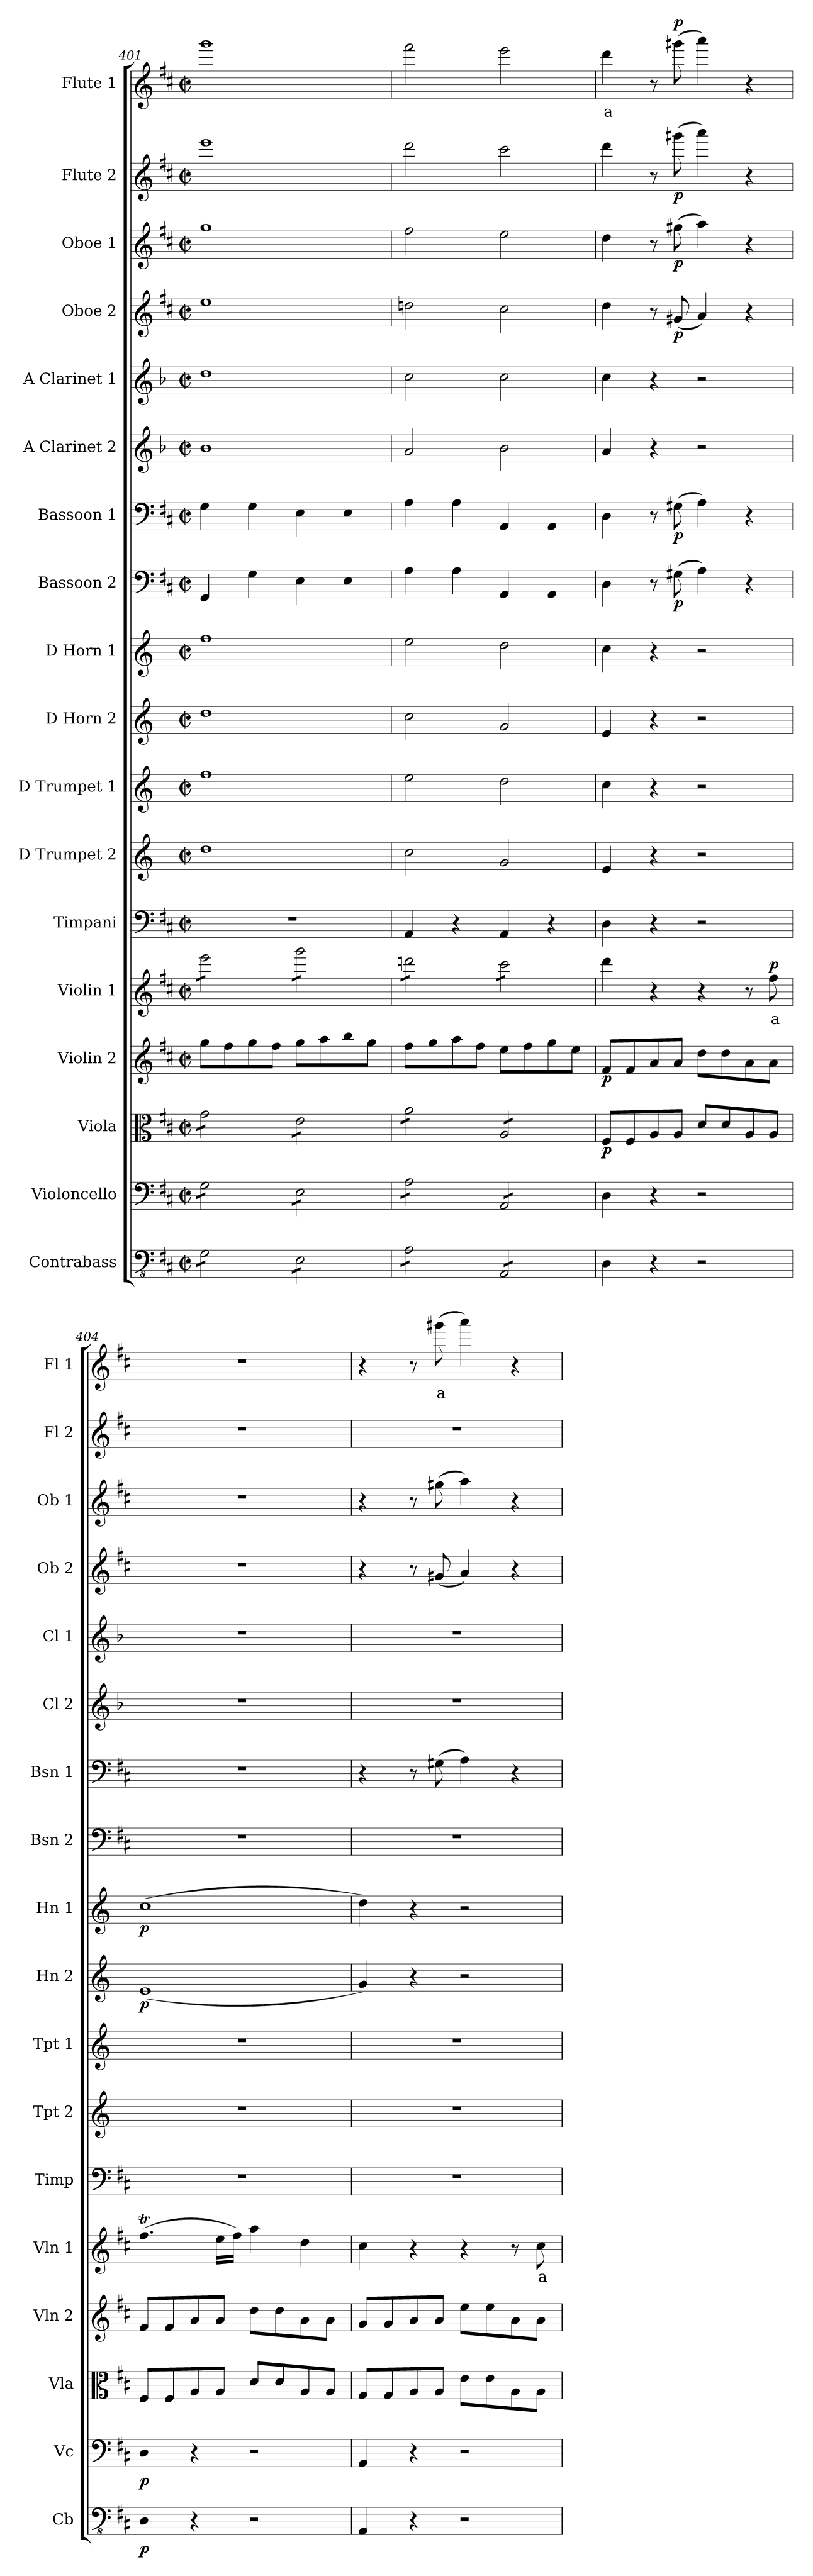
**kern	**dynam	**kern	**dynam	**kern	**dynam	**kern	**dynam	**kern	**text	**dynam	**kern	**kern	**kern	**kern	**dynam	**kern	**dynam	**kern	**dynam	**kern	**dynam	**kern	**kern	**kern	**dynam	**kern	**dynam	**kern	**dynam	**kern	**text	**dynam
*part18	*part18	*part17	*part17	*part16	*part16	*part15	*part15	*part14	*part14	*part14	*part13	*part12	*part11	*part10	*part10	*part9	*part9	*part8	*part8	*part7	*part7	*part6	*part5	*part4	*part4	*part3	*part3	*part2	*part2	*part1	*part1	*part1
*staff18	*staff18	*staff17	*staff17	*staff16	*staff16	*staff15	*staff15	*staff14	*staff14	*staff14	*staff13	*staff12	*staff11	*staff10	*staff10	*staff9	*staff9	*staff8	*staff8	*staff7	*staff7	*staff6	*staff5	*staff4	*staff4	*staff3	*staff3	*staff2	*staff2	*staff1	*staff1	*staff1
*I"Contrabass	*	*I"Violoncello	*	*I"Viola	*	*I"Violin 2	*	*I"Violin 1	*	*	*I"Timpani	*I"D Trumpet 2	*I"D Trumpet 1	*I"D Horn 2	*	*I"D Horn 1	*	*I"Bassoon 2	*	*I"Bassoon 1	*	*I"A Clarinet 2	*I"A Clarinet 1	*I"Oboe 2	*	*I"Oboe 1	*	*I"Flute 2	*	*I"Flute 1	*	*
*I'Cb	*	*I'Vc	*	*I'Vla	*	*I'Vln 2	*	*I'Vln 1	*	*	*I'Timp	*I'Tpt 2	*I'Tpt 1	*I'Hn 2	*	*I'Hn 1	*	*I'Bsn 2	*	*I'Bsn 1	*	*I'Cl 2	*I'Cl 1	*I'Ob 2	*	*I'Ob 1	*	*I'Fl 2	*	*I'Fl 1	*	*
*clefFv4	*	*clefF4	*	*clefC3	*	*clefG2	*	*clefG2	*	*	*clefF4	*clefG2	*clefG2	*clefG2	*	*clefG2	*	*clefF4	*	*clefF4	*	*clefG2	*clefG2	*clefG2	*	*clefG2	*	*clefG2	*	*clefG2	*	*
*	*	*	*	*	*	*	*	*	*	*	*	*ITrd-1c-2	*ITrd-1c-2	*ITrd6c10	*	*ITrd6c10	*	*	*	*	*	*ITrd2c3	*ITrd2c3	*	*	*	*	*	*	*	*	*
*k[f#c#]	*	*k[f#c#]	*	*k[f#c#]	*	*k[f#c#]	*	*k[f#c#]	*	*	*k[f#c#]	*k[f#c#]	*k[f#c#]	*k[f#c#]	*	*k[f#c#]	*	*k[f#c#]	*	*k[f#c#]	*	*k[f#c#]	*k[f#c#]	*k[f#c#]	*	*k[f#c#]	*	*k[f#c#]	*	*k[f#c#]	*	*
*M2/2	*	*M2/2	*	*M2/2	*	*M2/2	*	*M2/2	*	*	*M2/2	*M2/2	*M2/2	*M2/2	*	*M2/2	*	*M2/2	*	*M2/2	*	*M2/2	*M2/2	*M2/2	*	*M2/2	*	*M2/2	*	*M2/2	*	*
*met(c|)	*	*met(c|)	*	*met(c|)	*	*met(c|)	*	*met(c|)	*	*	*met(c|)	*met(c|)	*met(c|)	*met(c|)	*	*met(c|)	*	*met(c|)	*	*met(c|)	*	*met(c|)	*met(c|)	*met(c|)	*	*met(c|)	*	*met(c|)	*	*met(c|)	*	*
=401	=401	=401	=401	=401	=401	=401	=401	=401	=401	=401	=401	=401	=401	=401	=401	=401	=401	=401	=401	=401	=401	=401	=401	=401	=401	=401	=401	=401	=401	=401	=401	=401
*tremolo	*	*	*	*	*	*	*	*	*	*	*	*	*	*	*	*	*	*	*	*	*	*	*	*	*	*	*	*	*	*	*	*
*	*	*tremolo	*	*	*	*	*	*	*	*	*	*	*	*	*	*	*	*	*	*	*	*	*	*	*	*	*	*	*	*	*	*
*	*	*	*	*tremolo	*	*	*	*	*	*	*	*	*	*	*	*	*	*	*	*	*	*	*	*	*	*	*	*	*	*	*	*
*	*	*	*	*	*	*	*	*tremolo	*	*	*	*	*	*	*	*	*	*	*	*	*	*	*	*	*	*	*	*	*	*	*	*
8GG\L	.	8G\L	.	8g\L	.	8gg\L	.	8eee\L	.	.	1r	1ee	1gg	1e	.	1g	.	4GG/	.	4G\	.	1g	1b	1ee	.	1gg	.	1eee	.	1ggg	.	.
8GG\	.	8G\	.	8g\	.	8ff#\	.	8eee\	.	.	.	.	.	.	.	.	.	.	.	.	.	.	.	.	.	.	.	.	.	.	.	.
8GG\	.	8G\	.	8g\	.	8gg\	.	8eee\	.	.	.	.	.	.	.	.	.	4G\	.	4G\	.	.	.	.	.	.	.	.	.	.	.	.
8GG\J	.	8G\J	.	8g\J	.	8ff#\J	.	8eee\J	.	.	.	.	.	.	.	.	.	.	.	.	.	.	.	.	.	.	.	.	.	.	.	.
8EE\L	.	8E\L	.	8e\L	.	8gg\L	.	8ggg\L	.	.	.	.	.	.	.	.	.	4E\	.	4E\	.	.	.	.	.	.	.	.	.	.	.	.
8EE\	.	8E\	.	8e\	.	8aa\	.	8ggg\	.	.	.	.	.	.	.	.	.	.	.	.	.	.	.	.	.	.	.	.	.	.	.	.
8EE\	.	8E\	.	8e\	.	8bb\	.	8ggg\	.	.	.	.	.	.	.	.	.	4E\	.	4E\	.	.	.	.	.	.	.	.	.	.	.	.
8EE\J	.	8E\J	.	8e\J	.	8gg\J	.	8ggg\J	.	.	.	.	.	.	.	.	.	.	.	.	.	.	.	.	.	.	.	.	.	.	.	.
=402	=402	=402	=402	=402	=402	=402	=402	=402	=402	=402	=402	=402	=402	=402	=402	=402	=402	=402	=402	=402	=402	=402	=402	=402	=402	=402	=402	=402	=402	=402	=402	=402
8AA\L	.	8A\L	.	8a\L	.	8ff#\L	.	8dddn\L	.	.	4AA/	2dd\	2ff#\	2d\	.	2f#\	.	4A\	.	4A\	.	2f#/	2a\	2ddn\	.	2ff#\	.	2ddd\	.	2fff#\	.	.
8AA\	.	8A\	.	8a\	.	8gg\	.	8dddn\	.	.	.	.	.	.	.	.	.	.	.	.	.	.	.	.	.	.	.	.	.	.	.	.
8AA\	.	8A\	.	8a\	.	8aa\	.	8dddn\	.	.	4r	.	.	.	.	.	.	4A\	.	4A\	.	.	.	.	.	.	.	.	.	.	.	.
8AA\J	.	8A\J	.	8a\J	.	8ff#\J	.	8dddn\J	.	.	.	.	.	.	.	.	.	.	.	.	.	.	.	.	.	.	.	.	.	.	.	.
8AAA/L	.	8AA/L	.	8A/L	.	8ee\L	.	8ccc#\L	.	.	4AA/	2a/	2ee\	2A/	.	2e\	.	4AA/	.	4AA/	.	2g\	2a\	2cc#\	.	2ee\	.	2ccc#\	.	2eee\	.	.
8AAA/	.	8AA/	.	8A/	.	8ff#\	.	8ccc#\	.	.	.	.	.	.	.	.	.	.	.	.	.	.	.	.	.	.	.	.	.	.	.	.
8AAA/	.	8AA/	.	8A/	.	8gg\	.	8ccc#\	.	.	4r	.	.	.	.	.	.	4AA/	.	4AA/	.	.	.	.	.	.	.	.	.	.	.	.
8AAA/J	.	8AA/J	.	8A/J	.	8ee\J	.	8ccc#\J	.	.	.	.	.	.	.	.	.	.	.	.	.	.	.	.	.	.	.	.	.	.	.	.
*	*	*	*	*	*	*	*	*Xtremolo	*	*	*	*	*	*	*	*	*	*	*	*	*	*	*	*	*	*	*	*	*	*	*	*
*	*	*	*	*Xtremolo	*	*	*	*	*	*	*	*	*	*	*	*	*	*	*	*	*	*	*	*	*	*	*	*	*	*	*	*
*	*	*Xtremolo	*	*	*	*	*	*	*	*	*	*	*	*	*	*	*	*	*	*	*	*	*	*	*	*	*	*	*	*	*	*
*Xtremolo	*	*	*	*	*	*	*	*	*	*	*	*	*	*	*	*	*	*	*	*	*	*	*	*	*	*	*	*	*	*	*	*
!!LO:PB:g=z
=403	=403	=403	=403	=403	=403	=403	=403	=403	=403	=403	=403	=403	=403	=403	=403	=403	=403	=403	=403	=403	=403	=403	=403	=403	=403	=403	=403	=403	=403	=403	=403	=403
!	!	!	!	!	!LO:DY:b	!	!LO:DY:b	!	!	!	!	!	!	!	!	!	!	!	!	!	!	!	!	!	!	!	!	!	!	!	!LO:LY:b:color=#FF0000	!
4DD\	.	4D\	.	8F#/L	p	8f#/L	p	4ddd\	.	.	4D\	4f#/	4dd\	4F#/	.	4d\	.	4D\	.	4D\	.	4f#/	4a\	4dd\	.	4dd\	.	4ddd\	.	4ddd\	a	.
.	.	.	.	8F#/	.	8f#/	.	.	.	.	.	.	.	.	.	.	.	.	.	.	.	.	.	.	.	.	.	.	.	.	.	.
4r	.	4r	.	8A/	.	8a/	.	4r	.	.	4r	4r	4r	4r	.	4r	.	8r	.	8r	.	4r	4r	8r	.	8r	.	8r	.	8r	.	.
!	!	!	!	!	!	!	!	!	!	!	!	!	!	!	!	!	!	!	!LO:DY:b	!	!LO:DY:b	!	!	!	!LO:DY:b	!	!LO:DY:b	!	!LO:DY:b	!	!	!LO:DY:b
.	.	.	.	8A/J	.	8a/J	.	.	.	.	.	.	.	.	.	.	.	(8G#X\	p	(8G#X\	p	.	.	(8g#X/	p	(8gg#X\	p	(8ggg#X\	p	(8ggg#X\	.	p
2r	.	2r	.	8d/L	.	8dd\L	.	4r	.	.	2r	2r	2r	2r	.	2r	.	4A\)	.	4A\)	.	2r	2r	4a/)	.	4aa\)	.	4aaa\)	.	4aaa\)	.	.
.	.	.	.	8d/	.	8dd\	.	.	.	.	.	.	.	.	.	.	.	.	.	.	.	.	.	.	.	.	.	.	.	.	.	.
.	.	.	.	8A/	.	8a\	.	8r	.	.	.	.	.	.	.	.	.	4r	.	4r	.	.	.	4r	.	4r	.	4r	.	4r	.	.
!	!	!	!	!	!	!	!	!	!LO:LY:b:color=#FF0000	!LO:DY:b	!	!	!	!	!	!	!	!	!	!	!	!	!	!	!	!	!	!	!	!	!	!
.	.	.	.	8A/J	.	8a\J	.	8ff#\	a	p	.	.	.	.	.	.	.	.	.	.	.	.	.	.	.	.	.	.	.	.	.	.
=404	=404	=404	=404	=404	=404	=404	=404	=404	=404	=404	=404	=404	=404	=404	=404	=404	=404	=404	=404	=404	=404	=404	=404	=404	=404	=404	=404	=404	=404	=404	=404	=404
!	!LO:DY:b	!	!LO:DY:b	!	!	!	!	!	!	!	!	!	!	!	!LO:DY:b	!	!LO:DY:b	!	!	!	!	!	!	!	!	!	!	!	!	!	!	!
4DD\	p	4D\	p	8F#/L	.	8f#/L	.	(4.ff#t\	.	.	1r	1r	1r	(1F#	p	(1d	p	1r	.	1r	.	1r	1r	1r	.	1r	.	1r	.	1r	.	.
.	.	.	.	8F#/	.	8f#/	.	.	.	.	.	.	.	.	.	.	.	.	.	.	.	.	.	.	.	.	.	.	.	.	.	.
4r	.	4r	.	8A/	.	8a/	.	.	.	.	.	.	.	.	.	.	.	.	.	.	.	.	.	.	.	.	.	.	.	.	.	.
.	.	.	.	8A/J	.	8a/J	.	16ee\LL	.	.	.	.	.	.	.	.	.	.	.	.	.	.	.	.	.	.	.	.	.	.	.	.
.	.	.	.	.	.	.	.	16ff#\JJ)	.	.	.	.	.	.	.	.	.	.	.	.	.	.	.	.	.	.	.	.	.	.	.	.
2r	.	2r	.	8d/L	.	8dd\L	.	4aa\	.	.	.	.	.	.	.	.	.	.	.	.	.	.	.	.	.	.	.	.	.	.	.	.
.	.	.	.	8d/	.	8dd\	.	.	.	.	.	.	.	.	.	.	.	.	.	.	.	.	.	.	.	.	.	.	.	.	.	.
.	.	.	.	8A/	.	8a\	.	4dd\	.	.	.	.	.	.	.	.	.	.	.	.	.	.	.	.	.	.	.	.	.	.	.	.
.	.	.	.	8A/J	.	8a\J	.	.	.	.	.	.	.	.	.	.	.	.	.	.	.	.	.	.	.	.	.	.	.	.	.	.
=405	=405	=405	=405	=405	=405	=405	=405	=405	=405	=405	=405	=405	=405	=405	=405	=405	=405	=405	=405	=405	=405	=405	=405	=405	=405	=405	=405	=405	=405	=405	=405	=405
4AAA/	.	4AA/	.	8G/L	.	8g/L	.	4cc#\	.	.	1r	1r	1r	4A/)	.	4e\)	.	1r	.	4r	.	1r	1r	4r	.	4r	.	1r	.	4r	.	.
.	.	.	.	8G/	.	8g/	.	.	.	.	.	.	.	.	.	.	.	.	.	.	.	.	.	.	.	.	.	.	.	.	.	.
4r	.	4r	.	8A/	.	8a/	.	4r	.	.	.	.	.	4r	.	4r	.	.	.	8r	.	.	.	8r	.	8r	.	.	.	8r	.	.
!	!	!	!	!	!	!	!	!	!	!	!	!	!	!	!	!	!	!	!	!	!	!	!	!	!	!	!	!	!	!	!LO:LY:b:color=#FF0000	!
.	.	.	.	8A/J	.	8a/J	.	.	.	.	.	.	.	.	.	.	.	.	.	(8G#X\	.	.	.	(8g#X/	.	(8gg#X\	.	.	.	(8ggg#X\	a	.
2r	.	2r	.	8e\L	.	8ee\L	.	4r	.	.	.	.	.	2r	.	2r	.	.	.	4A\)	.	.	.	4a/)	.	4aa\)	.	.	.	4aaa\)	.	.
.	.	.	.	8e\	.	8ee\	.	.	.	.	.	.	.	.	.	.	.	.	.	.	.	.	.	.	.	.	.	.	.	.	.	.
.	.	.	.	8A\	.	8a\	.	8r	.	.	.	.	.	.	.	.	.	.	.	4r	.	.	.	4r	.	4r	.	.	.	4r	.	.
!	!	!	!	!	!	!	!	!	!LO:LY:b:color=#FF0000	!	!	!	!	!	!	!	!	!	!	!	!	!	!	!	!	!	!	!	!	!	!	!
.	.	.	.	8A\J	.	8a\J	.	8cc#\	a	.	.	.	.	.	.	.	.	.	.	.	.	.	.	.	.	.	.	.	.	.	.	.
=	=	=	=	=	=	=	=	=	=	=	=	=	=	=	=	=	=	=	=	=	=	=	=	=	=	=	=	=	=	=	=	=
*-	*-	*-	*-	*-	*-	*-	*-	*-	*-	*-	*-	*-	*-	*-	*-	*-	*-	*-	*-	*-	*-	*-	*-	*-	*-	*-	*-	*-	*-	*-	*-	*-
